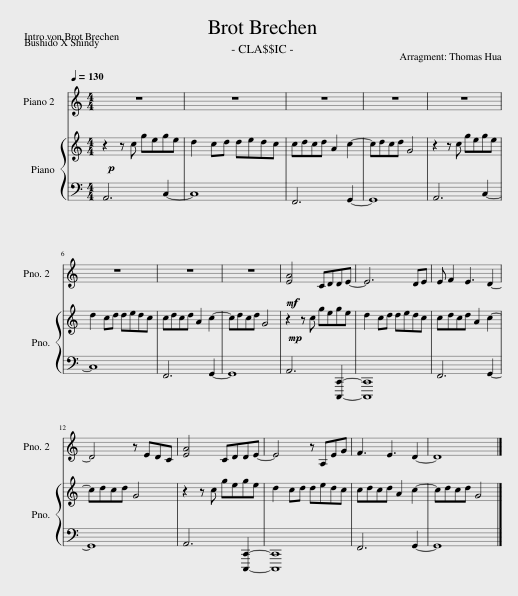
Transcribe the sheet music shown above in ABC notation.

X:1
%%score 1 { 2 | 3 }
L:1/8
Q:1/4=130
M:4/4
I:linebreak $
K:C
V:1 treble
V:2 treble
V:3 bass
V:1
 z8 | z8 | z8 | z8 | z8 |$ %5
 z8 | z8 | z8 |!mf! [EA]4 CDDE- | E6 DE | %10
 E F2 E3 D2- |$ D4 z EDC | [EA]4 CDDE- | E4 z A,EG | F3 E3 D2- | %15
 D8 |] %16
V:2
 z2 z c gege | d2 cd dedc | cdcd A2 c2- | cdcd G4 | z2 z c gege |$ %5
 d2 cd dedc | cdcd A2 c2- | cdcd G4 |!mp! z2 z c gege | d2 cd dedc | %10
 cdcd A2 c2- |$ cdcd G4 | z2 z c gege | d2 cd dedc | cdcd A2 c2- | %15
 cdcd G4 |] %16
V:3
!p! A,,6 C,2- | C,8 | F,,6 G,,2- | G,,8 | A,,6 C,2- |$ %5
 C,8 | F,,6 G,,2- | G,,8 | A,,6 [C,,,C,,]2- | [C,,,C,,]8 | %10
 F,,6 G,,2- |$ G,,8 | A,,6 [C,,,C,,]2- | [C,,,C,,]8 | F,,6 G,,2- | %15
 G,,8 |] %16
